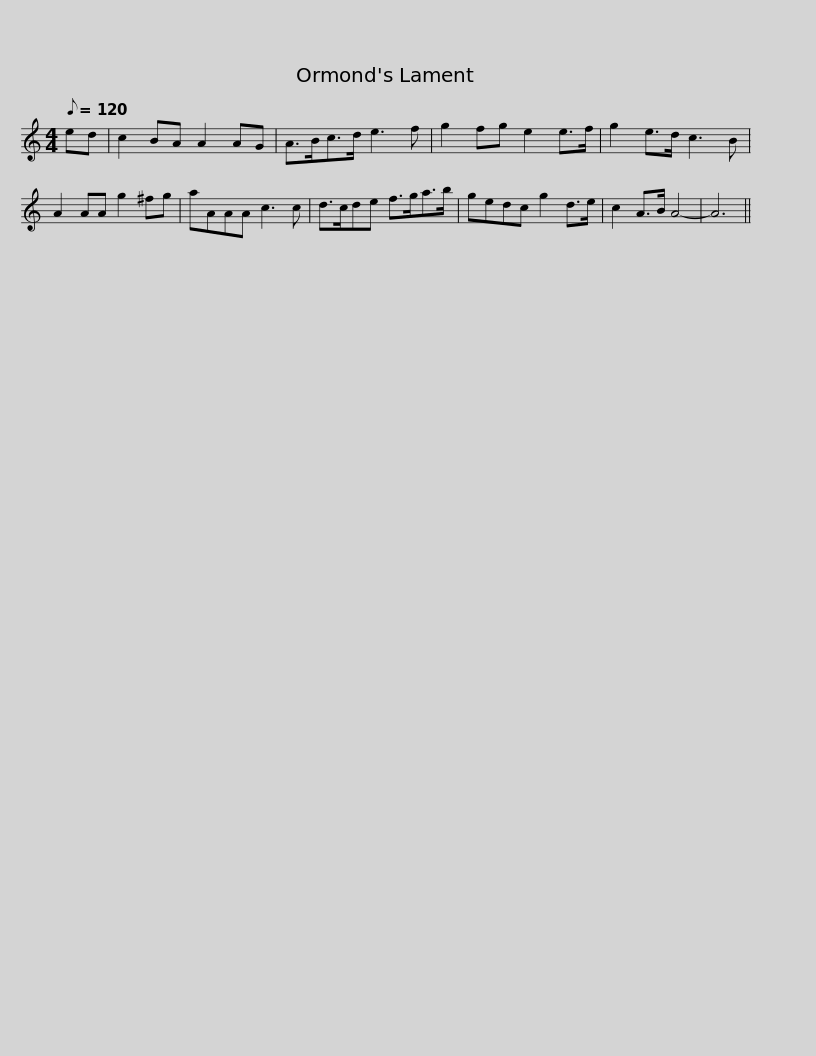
X:1
L:1/8
Q:1/8=120
M:4/4
I:linebreak $
K:C
V:1 treble
V:1
 ed | c2 BA A2 AG | A>Bc>d e3 f | g2 fg e2 e>f | g2 e>d c3 B | %5
 A2 AA g2 ^fg | aAAA c3 c |$ d>cde f>ga>b | gedc g2 d>e | c2 A>B A4- | %10
 A6 || %11
